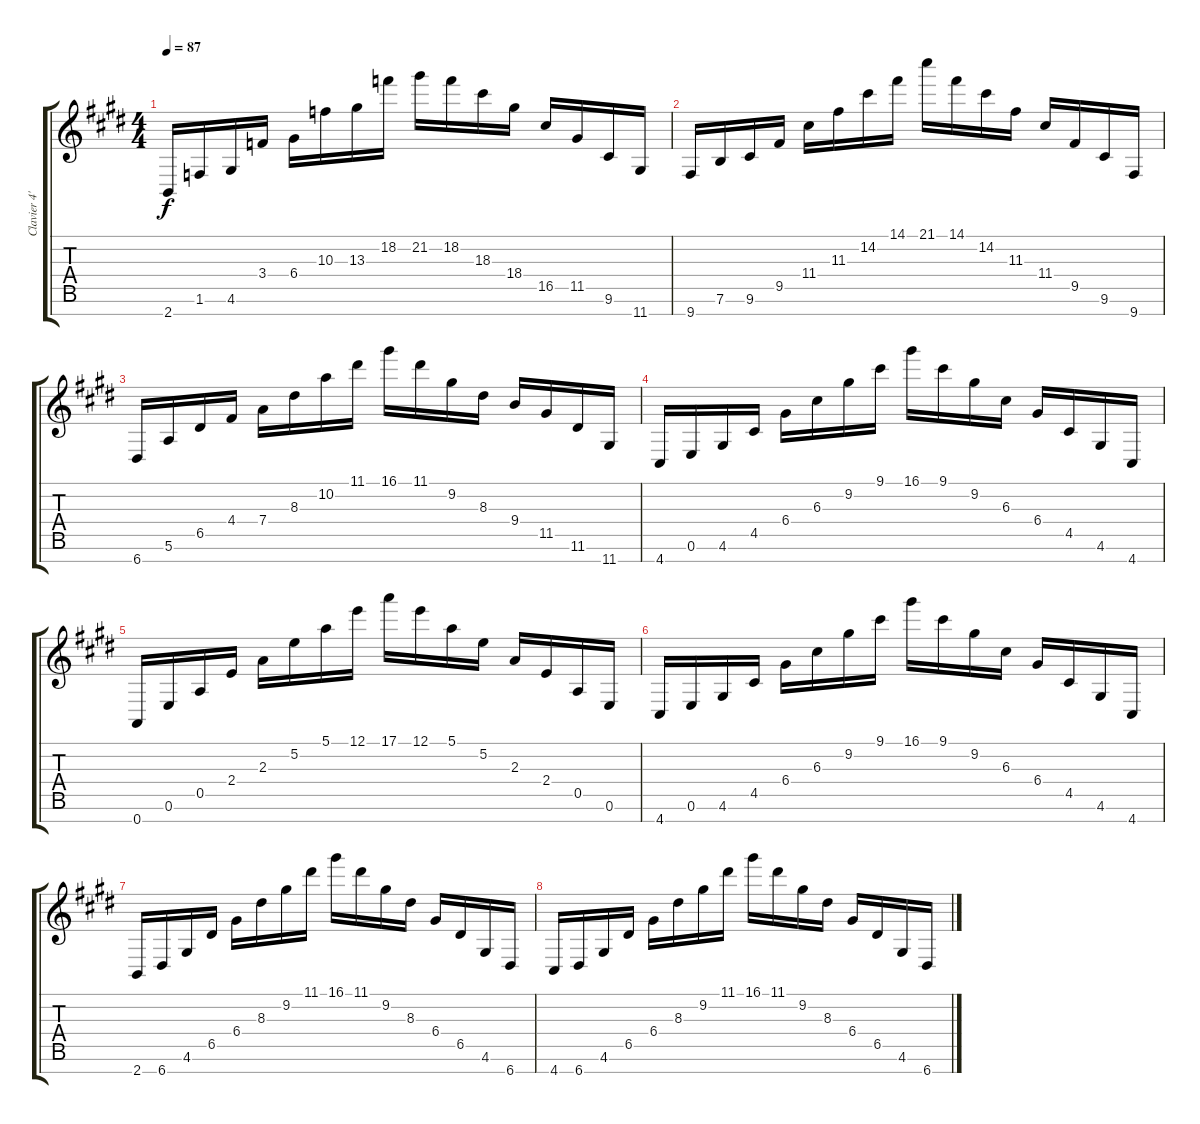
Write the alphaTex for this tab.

\track ("Clavier 4'" "Clavier 4'") {instrument timpani}
\staff {score tabs}
\tuning (E5 B4 G4 D4 A3 E3 A2) {hide}
\ts (4 4)
\tempo 87
\clef g2
\ks e
2.7.16{dy f} 1.6.16 4.6.16 3.4.16 6.4.16 10.3.16 13.3.16 18.2.16 21.2.16 18.2.16 18.3.16 18.4.16 16.5.16 11.5.16 9.6.16 11.7.16 |
9.7.16 7.6.16 9.6.16 9.5.16 11.4.16 11.3.16 14.2.16 14.1.16 21.1.16 14.1.16 14.2.16 11.3.16 11.4.16 9.5.16 9.6.16 9.7.16 |
6.7.16 5.6.16 6.5.16 4.4.16 7.4.16 8.3.16 10.2.16 11.1.16 16.1.16 11.1.16 9.2.16 8.3.16 9.4.16 11.5.16 11.6.16 11.7.16 |
4.7.16 0.6.16 4.6.16 4.5.16 6.4.16 6.3.16 9.2.16 9.1.16 16.1.16 9.1.16 9.2.16 6.3.16 6.4.16 4.5.16 4.6.16 4.7.16 |
0.7.16 0.6.16 0.5.16 2.4.16 2.3.16 5.2.16 5.1.16 12.1.16 17.1.16 12.1.16 5.1.16 5.2.16 2.3.16 2.4.16 0.5.16 0.6.16 |
4.7.16 0.6.16 4.6.16 4.5.16 6.4.16 6.3.16 9.2.16 9.1.16 16.1.16 9.1.16 9.2.16 6.3.16 6.4.16 4.5.16 4.6.16 4.7.16 |
2.7.16 6.7.16 4.6.16 6.5.16 6.4.16 8.3.16 9.2.16 11.1.16 16.1.16 11.1.16 9.2.16 8.3.16 6.4.16 6.5.16 4.6.16 6.7.16 |
4.7.16 6.7.16 4.6.16 6.5.16 6.4.16 8.3.16 9.2.16 11.1.16 16.1.16 11.1.16 9.2.16 8.3.16 6.4.16 6.5.16 4.6.16 6.7.16
